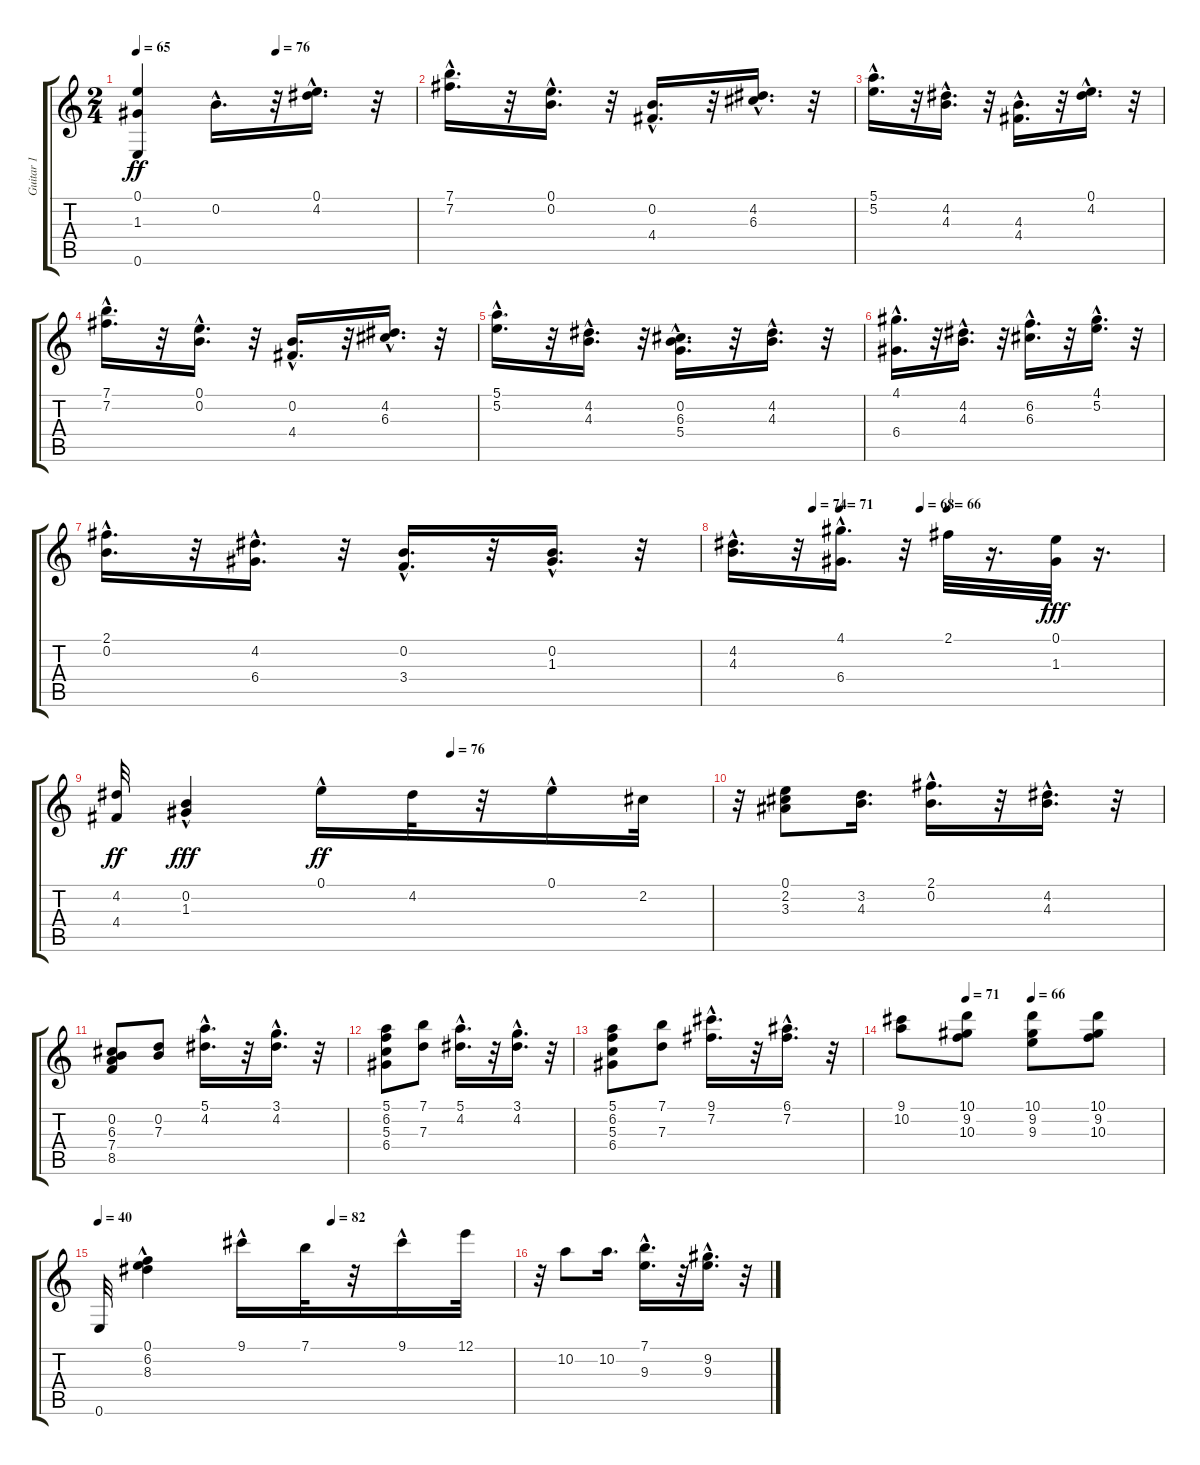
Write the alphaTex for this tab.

\track ("Guitar 1" "Guitar 1") {instrument acousticguitarnylon}
\staff {score tabs}
\tuning (E4 B3 G3 D3 A2 E2) {hide}
\ts (2 4)
\tempo 65
\tempo (76 0.5)
\clef g2
\ks c
(0.1 1.3 0.6).4{dy ff} 0.2{hac}.16{d} r.32 (0.1 4.2{hac}).16{d} r.32 |
(7.1 7.2{hac}).16{d} r.32 (0.1{hac} 0.2).16{d} r.32 (0.2 4.4{hac}).16{d} r.32 (4.2 6.3{hac}).16{d} r.32 |
(5.1 5.2{hac}).16{d} r.32 (4.2{hac} 4.3).16{d} r.32 (4.3 4.4{hac}).16{d} r.32 (0.1 4.2{hac}).16{d} r.32 |
(7.1 7.2{hac}).16{d} r.32 (0.1{hac} 0.2).16{d} r.32 (0.2 4.4{hac}).16{d} r.32 (4.2 6.3{hac}).16{d} r.32 |
(5.1 5.2{hac}).16{d} r.32 (4.2{hac} 4.3).16{d} r.32 (0.2 6.3 5.4{hac}).16{d} r.32 (4.2 4.3{hac}).16{d} r.32 |
(4.1 6.4{hac}).16{d} r.32 (4.2 4.3{hac}).16{d} r.32 (6.2 6.3{hac}).16{d} r.32 (4.1 5.2{hac}).16{d} r.32 |
(2.1 0.2{hac}).16{d} r.32 (4.2 6.4{hac}).16{d} r.32 (0.2 3.4{hac}).16{d} r.32 (0.2 1.3{hac}).16{d} r.32 |
\tempo (74 0.1875)
\tempo (71 0.25)
\tempo (68 0.4375)
\tempo (66 0.5)
(4.2 4.3{hac}).16{d} r.32 (4.1 6.4{hac}).16{d} r.32 2.1.32 r.16{d} (0.1 1.3).32{dy fff} r.16{d} |
\tempo (76 0.5625)
(4.2 4.4).32{dy ff} (0.2{hac} 1.3).4{dy fff} 0.1{hac}.16{dy ff} 4.2.32 r.32 0.1{hac}.16 2.2.32 |
r.32 (0.1 2.2 3.3).8 (3.2 4.3).16{d} (2.1 0.2{hac}).16{d} r.32 (4.2 4.3{hac}).16{d} r.32 |
(0.2 6.3 7.4 8.5).8 (0.2 7.3).8 (5.1 4.2{hac}).16{d} r.32 (3.1 4.2{hac}).16{d} r.32 |
(5.1 6.2 5.3 6.4).8 (7.1 7.3).8 (5.1 4.2{hac}).16{d} r.32 (3.1 4.2{hac}).16{d} r.32 |
(5.1 6.2 5.3 6.4).8 (7.1 7.3).8 (9.1 7.2{hac}).16{d} r.32 (6.1 7.2{hac}).16{d} r.32 |
\tempo (71 0.25)
\tempo (66 0.5)
(9.1 10.2).8 (10.1 9.2 10.3).8 (10.1 9.2 9.3).8 (10.1 9.2 10.3).8 |
\tempo 40
\tempo (82 0.5625)
0.6.32 (0.1 6.2{hac} 8.3{hac}).4 9.1{hac}.16 7.1.32 r.32 9.1{hac}.16 12.1.32 |
r.32 10.2.8 10.2.16{d} (7.1 9.3{hac}).16{d} r.32 (9.2 9.3{hac}).16{d} r.32
